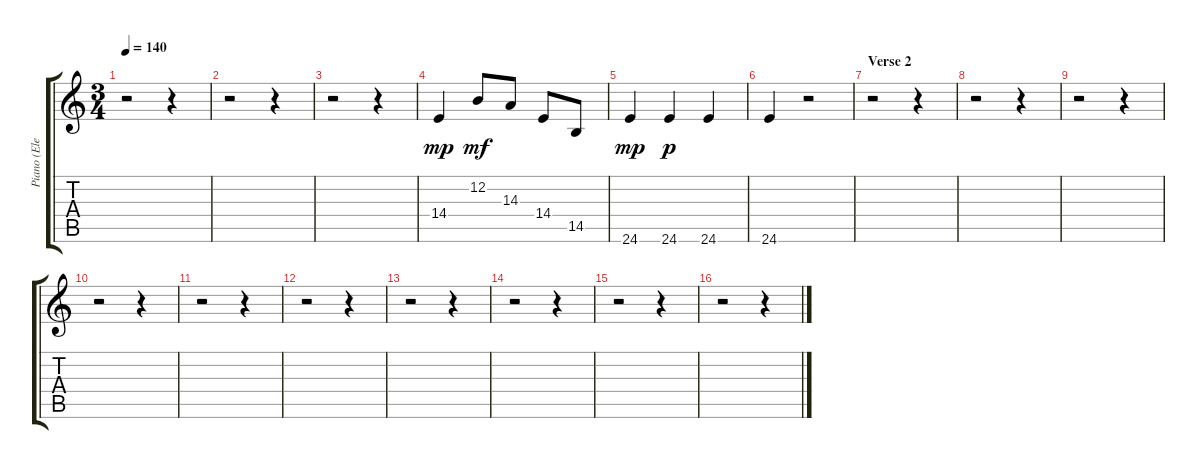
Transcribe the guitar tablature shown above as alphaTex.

\track ("Piano (Electric Grand)" "Piano (Ele") {instrument electricgrandpiano}
\staff {score tabs}
\tuning (E4 B3 G3 D3 A2 E2) {hide}
\ts (3 4)
\tempo 140
\clef g2
\ks c
r.2{dy p} r.4 |
r.2 r.4 |
r.2 r.4 |
14.4.4{dy mp} 12.2.8{dy mf} 14.3.8 14.4.8 14.5.8 |
24.6.4{dy mp} 24.6.4{dy p} 24.6.4 |
24.6.4 r.2 |
\section ("" "Verse 2")
r.2 r.4 |
r.2 r.4 |
r.2 r.4 |
r.2 r.4 |
r.2 r.4 |
r.2 r.4 |
r.2 r.4 |
r.2 r.4 |
r.2 r.4 |
r.2 r.4
